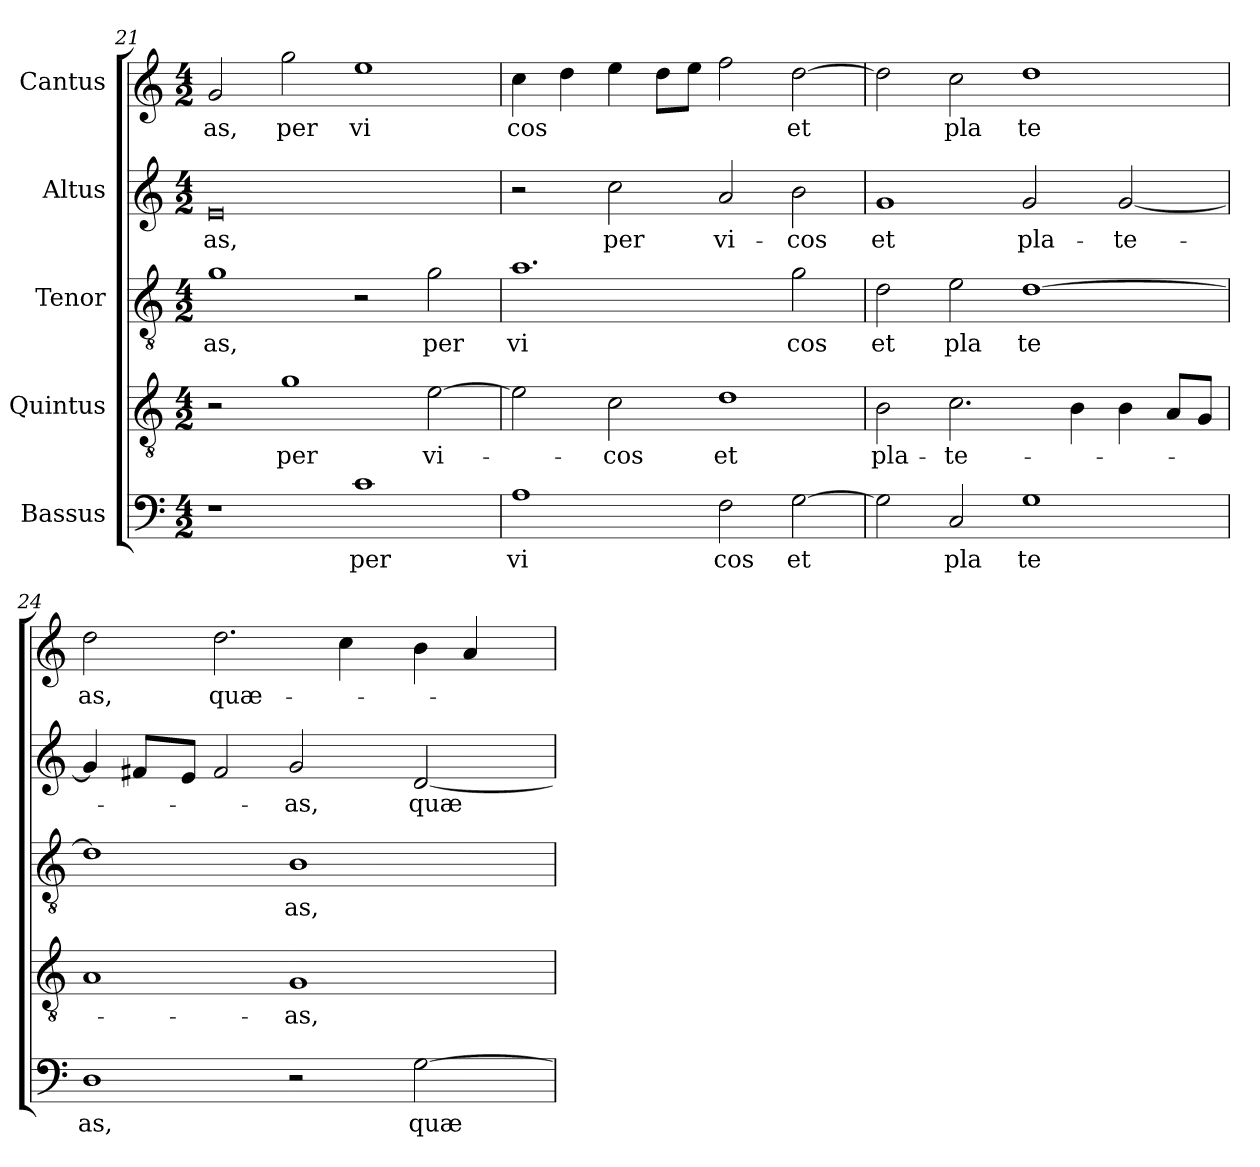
**kern	**text	**kern	**text	**kern	**text	**kern	**text	**kern	**text
*part5	*part5	*part4	*part4	*part3	*part3	*part2	*part2	*part1	*part1
*staff5	*staff5	*staff4	*staff4	*staff3	*staff3	*staff2	*staff2	*staff1	*staff1
*I"Bassus	*	*I"Quintus	*	*I"Tenor	*	*I"Altus	*	*I"Cantus	*
*clefF4	*	*clefGv2	*	*clefGv2	*	*clefG2	*	*clefG2	*
*M4/2	*	*M4/2	*	*M4/2	*	*M4/2	*	*M4/2	*
=21	=21	=21	=21	=21	=21	=21	=21	=21	=21
!	!	!	!	!	!LO:LY:b:cj	!	!LO:LY:b:cj	!	!LO:LY:b:cj
1r	.	2r	.	1g	as,	0e	-as,	2g/	as,
!	!	!	!LO:LY:b:cj	!	!	!	!	!	!LO:LY:b:cj
.	.	1g	per	.	.	.	.	2gg\	per
!	!LO:LY:b:cj	!	!	!	!	!	!	!	!LO:LY:b:cj
1c	per	.	.	2r	.	.	.	1ee	vi
!	!	!	!LO:LY:b:cj	!	!LO:LY:b:cj	!	!	!	!
.	.	[>2e\	vi-	2g\	per	.	.	.	.
=22	=22	=22	=22	=22	=22	=22	=22	=22	=22
!	!LO:LY:b:cj	!	!	!	!LO:LY:b:cj	!	!	!	!LO:LY:b
1A	vi	2e\]	.	1.a	vi	2r	.	4cc\	cos
.	.	.	.	.	.	.	.	4dd\	.
!	!	!	!LO:LY:b:cj	!	!	!	!LO:LY:b:cj	!	!
.	.	2c\	-cos	.	.	2cc\	per	4ee\	.
.	.	.	.	.	.	.	.	8dd\L	.
.	.	.	.	.	.	.	.	8ee\J	.
!	!LO:LY:b:cj	!	!LO:LY:b:cj	!	!	!	!LO:LY:b:cj	!	!
2F\	cos	1d	et	.	.	2a/	vi-	2ff\	.
!	!LO:LY:b:cj	!	!	!	!LO:LY:b:cj	!	!LO:LY:b:cj	!	!LO:LY:b:cj
[>2G\	et	.	.	2g\	cos	2b\	-cos	[>2dd\	et
=23	=23	=23	=23	=23	=23	=23	=23	=23	=23
!	!	!	!LO:LY:b:cj	!	!LO:LY:b:cj	!	!LO:LY:b:cj	!	!
2G\]	.	2B\	pla-	2d\	et	1g	et	2dd\]	.
!	!LO:LY:b:cj	!	!LO:LY:b:cj	!	!LO:LY:b:cj	!	!	!	!LO:LY:b:cj
2C/	pla	2.c\	-te-	2e\	pla	.	.	2cc\	pla
!	!LO:LY:b:cj	!	!	!	!LO:LY:b:cj	!	!LO:LY:b:cj	!	!LO:LY:b:cj
1G	te	.	.	[<1d	te	2g/	pla-	1dd	te
.	.	4B\	.	.	.	.	.	.	.
!	!	!	!	!	!	!	!LO:LY:b:cj	!	!
.	.	4B\	.	.	.	[>2g/	-te-	.	.
.	.	8A/L	.	.	.	.	.	.	.
.	.	8G/J	.	.	.	.	.	.	.
!!LO:LB:g=z
=24	=24	=24	=24	=24	=24	=24	=24	=24	=24
!	!LO:LY:b:cj	!	!	!	!	!	!	!	!LO:LY:b:cj
*	*	*^	*	*^	*	*^	*	*	*
1D	as,	1A	4ryy	.	1d]	4ryy	.	4g/]	4ryy	.	2dd\	as,
.	.	.	16..ryy	.	.	16..ryy	.	8f#X/L	32.ryy	.	.	.
.	.	.	.	.	.	.	.	.	1ryy	.	.	.
.	.	.	1ryy	.	.	1ryy	.	.	.	.	.	.
.	.	.	.	.	.	.	.	8e/J	.	.	.	.
!	!	!	!	!	!	!	!	!	!	!	!	!LO:LY:b
.	.	.	.	.	.	.	.	2f#/	.	.	2.dd\	quæ-
!	!	!	!	!LO:LY:b:cj	!	!	!LO:LY:b:cj	!	!	!LO:LY:b:cj	!	!
2r	.	1G	.	-as,	1B	.	as,	2g/	.	-as,	.	.
.	.	.	.	.	.	.	.	.	.	.	4cc\	.
.	.	.	.	.	.	.	.	.	2ryy	.	.	.
.	.	.	2ryy	.	.	2ryy	.	.	.	.	.	.
!	!LO:LY:b	!	!	!	!	!	!	!	!	!LO:LY:b	!	!
[>2G\	quæ	.	.	.	.	.	.	[<2d/	.	quæ	4b\	.
.	.	.	.	.	.	.	.	.	.	.	4a/	.
.	.	.	.	.	.	.	.	.	8ryy	.	.	.
.	.	.	8ryy	.	.	8ryy	.	.	.	.	.	.
.	.	.	.	.	.	.	.	.	16ryy	.	.	.
.	.	.	64ryy	.	.	64ryy	.	.	64ryy	.	.	.
*	*	*v	*v	*	*	*	*	*v	*v	*	*	*
*	*	*	*	*v	*v	*	*	*	*	*
=	=	=	=	=	=	=	=	=	=
*-	*-	*-	*-	*-	*-	*-	*-	*-	*-
